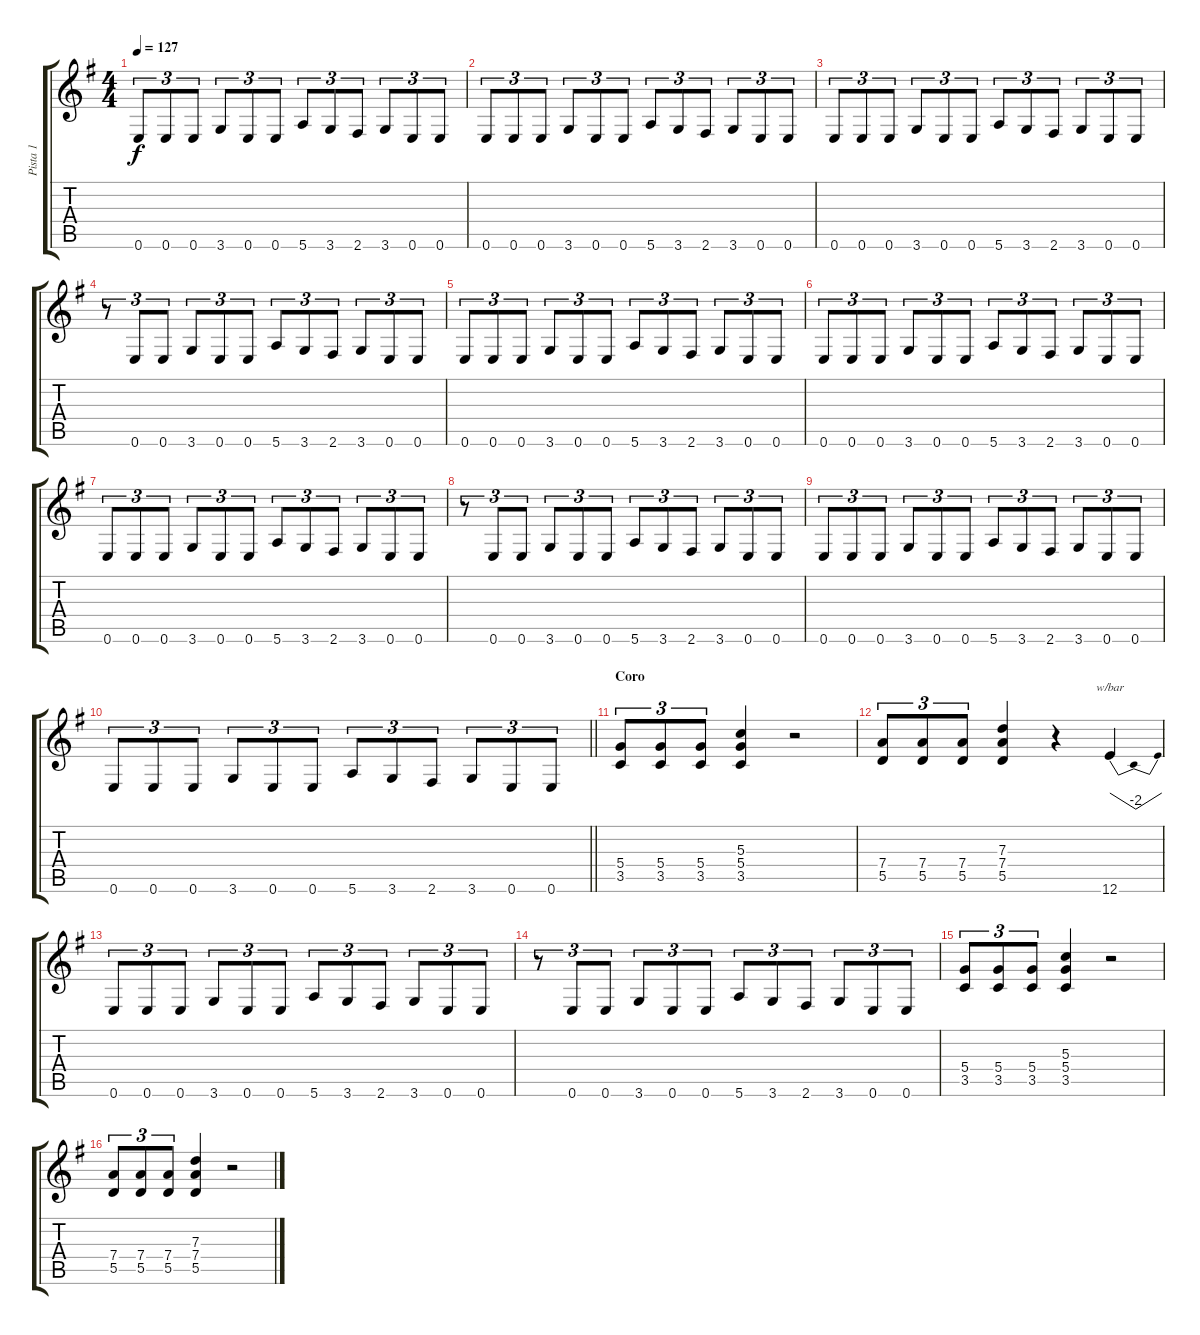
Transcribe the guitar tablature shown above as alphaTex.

\track ("Pista 1" "Pista 1") {instrument distortionguitar}
\staff {score tabs}
\tuning (E4 B3 G3 D3 A2 E2) {hide}
\ts (4 4)
\tempo 127
\clef g2
\ks eminor
0.6.8{tu (3 2) dy f} 0.6.8{tu (3 2)} 0.6.8{tu (3 2)} 3.6.8{tu (3 2)} 0.6.8{tu (3 2)} 0.6.8{tu (3 2)} 5.6.8{tu (3 2)} 3.6.8{tu (3 2)} 2.6.8{tu (3 2)} 3.6.8{tu (3 2)} 0.6.8{tu (3 2)} 0.6.8{tu (3 2)} |
0.6.8{tu (3 2)} 0.6.8{tu (3 2)} 0.6.8{tu (3 2)} 3.6.8{tu (3 2)} 0.6.8{tu (3 2)} 0.6.8{tu (3 2)} 5.6.8{tu (3 2)} 3.6.8{tu (3 2)} 2.6.8{tu (3 2)} 3.6.8{tu (3 2)} 0.6.8{tu (3 2)} 0.6.8{tu (3 2)} |
0.6.8{tu (3 2) volume 16} 0.6.8{tu (3 2)} 0.6.8{tu (3 2)} 3.6.8{tu (3 2)} 0.6.8{tu (3 2)} 0.6.8{tu (3 2)} 5.6.8{tu (3 2)} 3.6.8{tu (3 2)} 2.6.8{tu (3 2)} 3.6.8{tu (3 2)} 0.6.8{tu (3 2)} 0.6.8{tu (3 2)} |
r.8{tu (3 2)} 0.6.8{tu (3 2)} 0.6.8{tu (3 2)} 3.6.8{tu (3 2)} 0.6.8{tu (3 2)} 0.6.8{tu (3 2)} 5.6.8{tu (3 2)} 3.6.8{tu (3 2)} 2.6.8{tu (3 2)} 3.6.8{tu (3 2)} 0.6.8{tu (3 2)} 0.6.8{tu (3 2)} |
0.6.8{tu (3 2)} 0.6.8{tu (3 2)} 0.6.8{tu (3 2)} 3.6.8{tu (3 2)} 0.6.8{tu (3 2)} 0.6.8{tu (3 2)} 5.6.8{tu (3 2)} 3.6.8{tu (3 2)} 2.6.8{tu (3 2)} 3.6.8{tu (3 2)} 0.6.8{tu (3 2)} 0.6.8{tu (3 2)} |
0.6.8{tu (3 2)} 0.6.8{tu (3 2)} 0.6.8{tu (3 2)} 3.6.8{tu (3 2)} 0.6.8{tu (3 2)} 0.6.8{tu (3 2)} 5.6.8{tu (3 2)} 3.6.8{tu (3 2)} 2.6.8{tu (3 2)} 3.6.8{tu (3 2)} 0.6.8{tu (3 2)} 0.6.8{tu (3 2)} |
0.6.8{tu (3 2) volume 16} 0.6.8{tu (3 2)} 0.6.8{tu (3 2)} 3.6.8{tu (3 2)} 0.6.8{tu (3 2)} 0.6.8{tu (3 2)} 5.6.8{tu (3 2)} 3.6.8{tu (3 2)} 2.6.8{tu (3 2)} 3.6.8{tu (3 2)} 0.6.8{tu (3 2)} 0.6.8{tu (3 2)} |
r.8{tu (3 2)} 0.6.8{tu (3 2)} 0.6.8{tu (3 2)} 3.6.8{tu (3 2)} 0.6.8{tu (3 2)} 0.6.8{tu (3 2)} 5.6.8{tu (3 2)} 3.6.8{tu (3 2)} 2.6.8{tu (3 2)} 3.6.8{tu (3 2)} 0.6.8{tu (3 2)} 0.6.8{tu (3 2)} |
0.6.8{tu (3 2)} 0.6.8{tu (3 2)} 0.6.8{tu (3 2)} 3.6.8{tu (3 2)} 0.6.8{tu (3 2)} 0.6.8{tu (3 2)} 5.6.8{tu (3 2)} 3.6.8{tu (3 2)} 2.6.8{tu (3 2)} 3.6.8{tu (3 2)} 0.6.8{tu (3 2)} 0.6.8{tu (3 2)} |
\barLineRight lightlight
0.6.8{tu (3 2)} 0.6.8{tu (3 2)} 0.6.8{tu (3 2)} 3.6.8{tu (3 2)} 0.6.8{tu (3 2)} 0.6.8{tu (3 2)} 5.6.8{tu (3 2)} 3.6.8{tu (3 2)} 2.6.8{tu (3 2)} 3.6.8{tu (3 2)} 0.6.8{tu (3 2)} 0.6.8{tu (3 2)} |
\section ("" "Coro")
(5.4 3.5).8{tu (3 2)} (5.4 3.5).8{tu (3 2)} (5.4 3.5).8{tu (3 2)} (5.3 5.4 3.5).4 r.2 |
(7.4 5.5).8{tu (3 2)} (7.4 5.5).8{tu (3 2)} (7.4 5.5).8{tu (3 2)} (7.3 7.4 5.5).4 r.4 12.6.4{tbe (dip default 0 0 30 -8 60 0)} |
0.6.8{tu (3 2) volume 16} 0.6.8{tu (3 2)} 0.6.8{tu (3 2)} 3.6.8{tu (3 2)} 0.6.8{tu (3 2)} 0.6.8{tu (3 2)} 5.6.8{tu (3 2)} 3.6.8{tu (3 2)} 2.6.8{tu (3 2)} 3.6.8{tu (3 2)} 0.6.8{tu (3 2)} 0.6.8{tu (3 2)} |
r.8{tu (3 2)} 0.6.8{tu (3 2)} 0.6.8{tu (3 2)} 3.6.8{tu (3 2)} 0.6.8{tu (3 2)} 0.6.8{tu (3 2)} 5.6.8{tu (3 2)} 3.6.8{tu (3 2)} 2.6.8{tu (3 2)} 3.6.8{tu (3 2)} 0.6.8{tu (3 2)} 0.6.8{tu (3 2)} |
(5.4 3.5).8{tu (3 2)} (5.4 3.5).8{tu (3 2)} (5.4 3.5).8{tu (3 2)} (5.3 5.4 3.5).4 r.2 |
(7.4 5.5).8{tu (3 2)} (7.4 5.5).8{tu (3 2)} (7.4 5.5).8{tu (3 2)} (7.3 7.4 5.5).4 r.2
